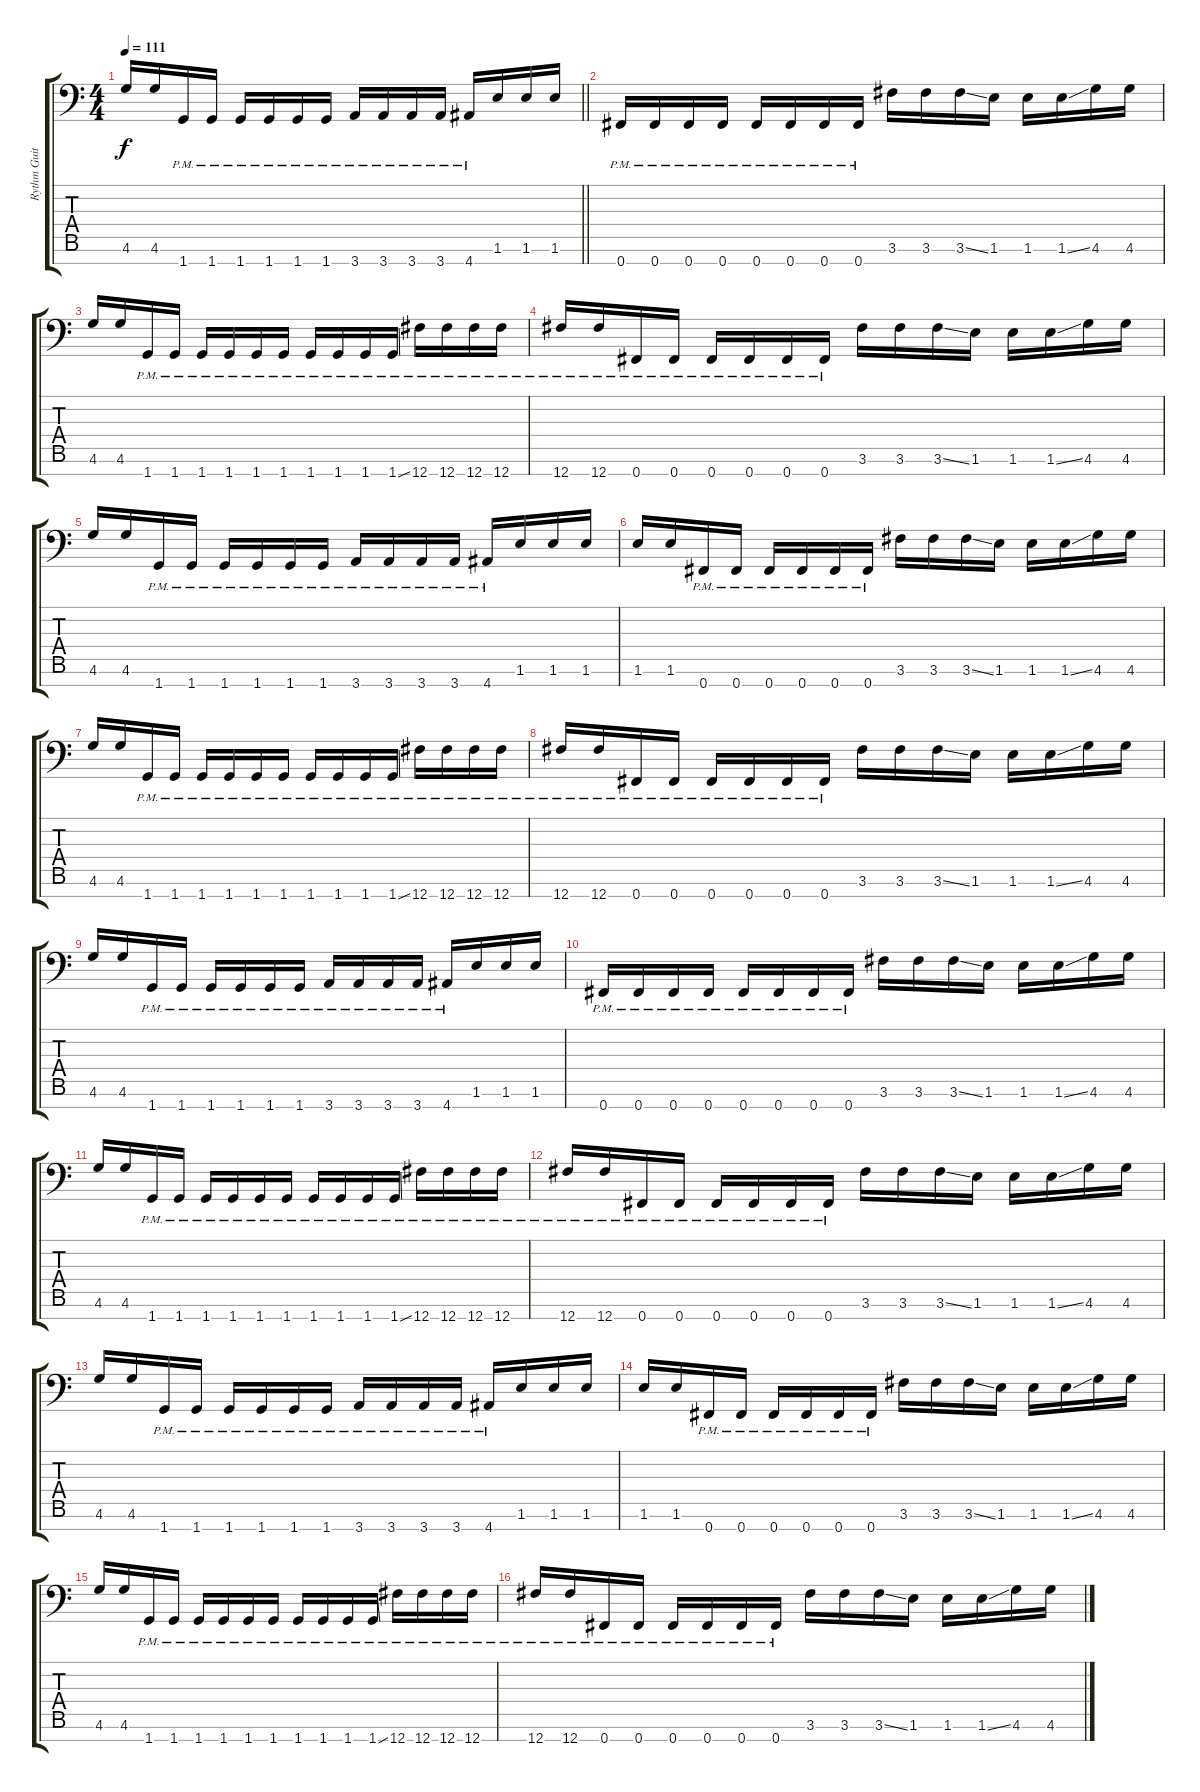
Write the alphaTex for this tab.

\track ("Rythm Guitar #1" "Rythm Guit") {instrument distortionguitar}
\staff {score tabs}
\tuning (Db4 Ab3 Eb3 Db3 Ab2 Eb2 Gb1) {hide}
\ts (4 4)
\tempo 111
\clef f4
\barLineRight lightlight
\ks c
4.6.16{dy f} 4.6.16 1.7{pm}.16 1.7{pm}.16 1.7{pm}.16 1.7{pm}.16 1.7{pm}.16 1.7{pm}.16 3.7{pm}.16 3.7{pm}.16 3.7{pm}.16 3.7{pm}.16 4.7{pm}.16 1.6.16 1.6.16 1.6.16 |
\section ("" "")
0.7{pm}.16 0.7{pm}.16 0.7{pm}.16 0.7{pm}.16 0.7{pm}.16 0.7{pm}.16 0.7{pm}.16 0.7{pm}.16 3.6.16 3.6.16 3.6{ss}.16 1.6.16 1.6.16 1.6{ss}.16 4.6.16 4.6.16 |
4.6.16 4.6.16 1.7{pm}.16 1.7{pm}.16 1.7{pm}.16 1.7{pm}.16 1.7{pm}.16 1.7{pm}.16 1.7{pm}.16 1.7{pm}.16 1.7{pm}.16 1.7{ss pm}.16 12.7{pm}.16 12.7{pm}.16 12.7{pm}.16 12.7{pm}.16 |
12.7{pm}.16 12.7{pm}.16 0.7{pm}.16 0.7{pm}.16 0.7{pm}.16 0.7{pm}.16 0.7{pm}.16 0.7{pm}.16 3.6.16 3.6.16 3.6{ss}.16 1.6.16 1.6.16 1.6{ss}.16 4.6.16 4.6.16 |
4.6.16 4.6.16 1.7{pm}.16 1.7{pm}.16 1.7{pm}.16 1.7{pm}.16 1.7{pm}.16 1.7{pm}.16 3.7{pm}.16 3.7{pm}.16 3.7{pm}.16 3.7{pm}.16 4.7{pm}.16 1.6.16 1.6.16 1.6.16 |
1.6.16 1.6.16 0.7{pm}.16 0.7{pm}.16 0.7{pm}.16 0.7{pm}.16 0.7{pm}.16 0.7{pm}.16 3.6.16 3.6.16 3.6{ss}.16 1.6.16 1.6.16 1.6{ss}.16 4.6.16 4.6.16 |
4.6.16 4.6.16 1.7{pm}.16 1.7{pm}.16 1.7{pm}.16 1.7{pm}.16 1.7{pm}.16 1.7{pm}.16 1.7{pm}.16 1.7{pm}.16 1.7{pm}.16 1.7{ss pm}.16 12.7{pm}.16 12.7{pm}.16 12.7{pm}.16 12.7{pm}.16 |
12.7{pm}.16 12.7{pm}.16 0.7{pm}.16 0.7{pm}.16 0.7{pm}.16 0.7{pm}.16 0.7{pm}.16 0.7{pm}.16 3.6.16 3.6.16 3.6{ss}.16 1.6.16 1.6.16 1.6{ss}.16 4.6.16 4.6.16 |
4.6.16 4.6.16 1.7{pm}.16 1.7{pm}.16 1.7{pm}.16 1.7{pm}.16 1.7{pm}.16 1.7{pm}.16 3.7{pm}.16 3.7{pm}.16 3.7{pm}.16 3.7{pm}.16 4.7{pm}.16 1.6.16 1.6.16 1.6.16 |
0.7{pm}.16 0.7{pm}.16 0.7{pm}.16 0.7{pm}.16 0.7{pm}.16 0.7{pm}.16 0.7{pm}.16 0.7{pm}.16 3.6.16 3.6.16 3.6{ss}.16 1.6.16 1.6.16 1.6{ss}.16 4.6.16 4.6.16 |
4.6.16 4.6.16 1.7{pm}.16 1.7{pm}.16 1.7{pm}.16 1.7{pm}.16 1.7{pm}.16 1.7{pm}.16 1.7{pm}.16 1.7{pm}.16 1.7{pm}.16 1.7{ss pm}.16 12.7{pm}.16 12.7{pm}.16 12.7{pm}.16 12.7{pm}.16 |
12.7{pm}.16 12.7{pm}.16 0.7{pm}.16 0.7{pm}.16 0.7{pm}.16 0.7{pm}.16 0.7{pm}.16 0.7{pm}.16 3.6.16 3.6.16 3.6{ss}.16 1.6.16 1.6.16 1.6{ss}.16 4.6.16 4.6.16 |
4.6.16 4.6.16 1.7{pm}.16 1.7{pm}.16 1.7{pm}.16 1.7{pm}.16 1.7{pm}.16 1.7{pm}.16 3.7{pm}.16 3.7{pm}.16 3.7{pm}.16 3.7{pm}.16 4.7{pm}.16 1.6.16 1.6.16 1.6.16 |
1.6.16 1.6.16 0.7{pm}.16 0.7{pm}.16 0.7{pm}.16 0.7{pm}.16 0.7{pm}.16 0.7{pm}.16 3.6.16 3.6.16 3.6{ss}.16 1.6.16 1.6.16 1.6{ss}.16 4.6.16 4.6.16 |
4.6.16 4.6.16 1.7{pm}.16 1.7{pm}.16 1.7{pm}.16 1.7{pm}.16 1.7{pm}.16 1.7{pm}.16 1.7{pm}.16 1.7{pm}.16 1.7{pm}.16 1.7{ss pm}.16 12.7{pm}.16 12.7{pm}.16 12.7{pm}.16 12.7{pm}.16 |
12.7{pm}.16 12.7{pm}.16 0.7{pm}.16 0.7{pm}.16 0.7{pm}.16 0.7{pm}.16 0.7{pm}.16 0.7{pm}.16 3.6.16 3.6.16 3.6{ss}.16 1.6.16 1.6.16 1.6{ss}.16 4.6.16 4.6.16
